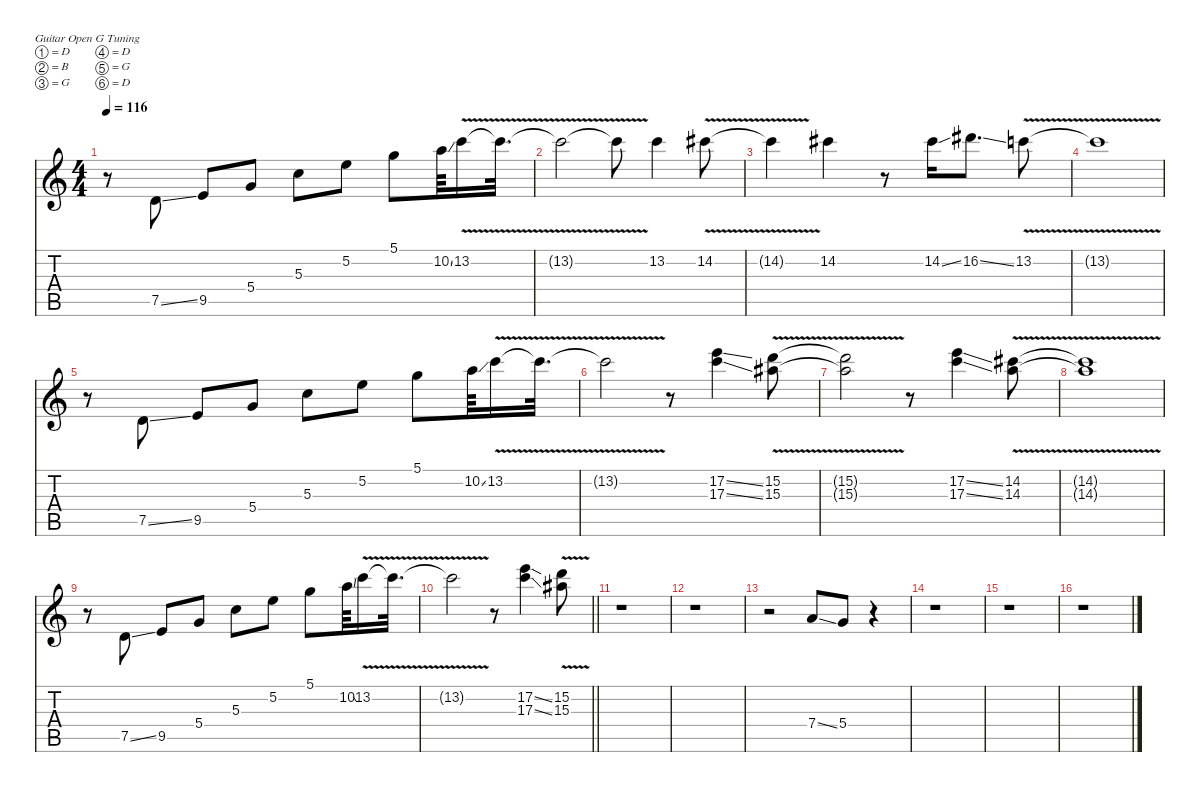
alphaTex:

\defaultSystemsLayout 4
\hideDynamics
\bracketExtendMode nobrackets
\singleTrackTrackNamePolicy hidden
\multiTrackTrackNamePolicy hidden
\otherSystemsTrackNameOrientation horizontal
\track ("Guitar 3" "dist.guit.") {instrument distortionguitar}
\staff {score tabs}
\tuning (D4 B3 G3 D3 G2 D2)
\ts (4 4)
\tempo 116
\clef g2
\ks c
r.8{dy f beam Down} 7.5{ss}.8{beam Up} 9.5.8{beam Up} 5.4.8{beam Up} 5.3.8{beam Down} 5.2.8{beam Down} 5.1.8{beam Down} 10.2{ss}.64{beam Down} 13.2{v}.16{beam Down} 13.2{v t}.32{d beam Down} |
13.2{v t}.2{beam Down} 13.2{v t}.8{beam Down} 13.2.4{beam Down} 14.2{v acc #}.8{beam Down} |
14.2{v t acc #}.4{beam Down} 14.2{acc #}.4{beam Down} r.8{beam Down} 14.2{ss acc #}.16{beam Down} 16.2{ss acc #}.8{d beam Down} 13.2{v}.8{beam Down} |
13.2{v t}.1{beam Down} |
r.8{beam Down} 7.5{ss}.8{beam Up} 9.5.8{beam Up} 5.4.8{beam Up} 5.3.8{beam Down} 5.2.8{beam Down} 5.1.8{beam Down} 10.2{ss}.64{beam Down} 13.2{v}.16{beam Down} 13.2{v t}.32{d beam Down} |
13.2{v t}.2{beam Down} r.8{beam Down} (17.2{ss} 17.3{ss}).4{beam Down} (15.2{v} 15.3{v acc #}).8{beam Down} |
(15.2{v t} 15.3{v t acc #}).2{beam Down} r.8{beam Down} (17.2{ss} 17.3{ss}).4{beam Down} (14.2{v acc #} 14.3{v}).8{beam Down} |
(14.2{v t acc #} 14.3{v t}).1{beam Down} |
r.8{beam Down} 7.5{ss}.8{beam Up} 9.5.8{beam Up} 5.4.8{beam Up} 5.3.8{beam Down} 5.2.8{beam Down} 5.1.8{beam Down} 10.2{ss}.64{beam Down} 13.2{v}.16{beam Down} 13.2{v t}.32{d beam Down} |
\barLineRight lightlight
13.2{v t}.2{beam Down} r.8{beam Down} (17.2{ss} 17.3{ss}).4{beam Down} (15.2{v} 15.3{v acc #}).8{beam Down} |
r.1{beam Down} |
r.1{beam Down} |
r.2{beam Down} 7.4{ss}.8{beam Up} 5.4.8{beam Up} r.4{beam Up} |
r.1{beam Down} |
r.1{beam Down} |
r.1{beam Down}
